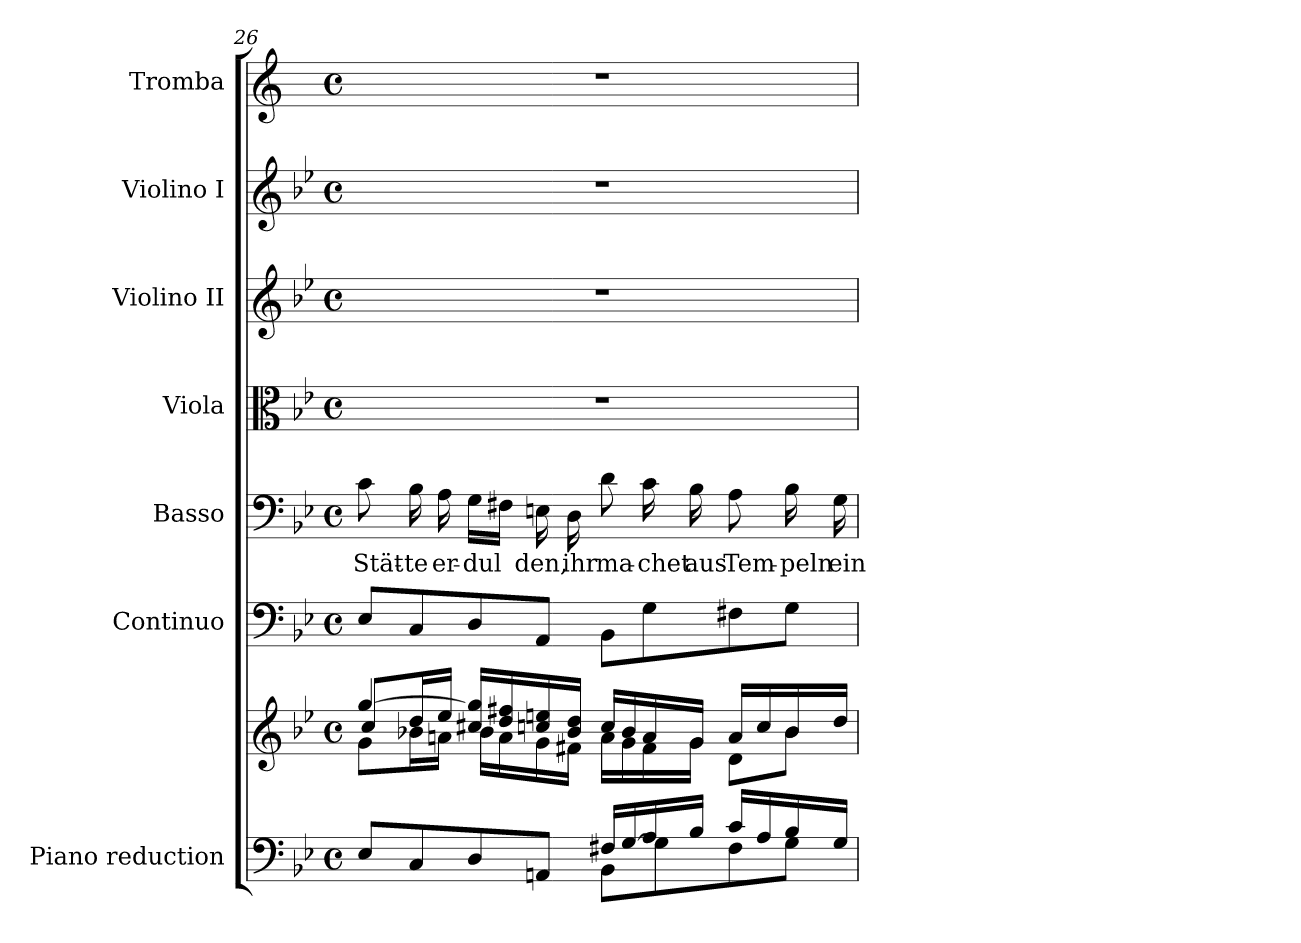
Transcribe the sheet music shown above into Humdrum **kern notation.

**kern	**kern	**kern	**kern	**text	**kern	**kern	**kern	**kern
*part7	*part7	*part6	*part5	*part5	*part4	*part3	*part2	*part1
*staff8	*staff7	*staff6	*staff5	*staff5	*staff4	*staff3	*staff2	*staff1
*I"Piano reduction	*	*I"Continuo	*I"Basso	*	*I"Viola	*I"Violino II	*I"Violino I	*I"Tromba
*I'Pno	*	*	*	*	*	*	*	*
!!LO:PB:g=z
*clefF4	*clefG2	*clefF4	*clefF4	*	*clefC3	*clefG2	*clefG2	*clefG2
*	*	*	*	*	*	*	*	*ITrd1c2
*k[b-e-]	*k[b-e-]	*k[b-e-]	*k[b-e-]	*	*k[b-e-]	*k[b-e-]	*k[b-e-]	*k[b-e-]
*M4/4	*M4/4	*M4/4	*M4/4	*	*M4/4	*M4/4	*M4/4	*M4/4
*met(c)	*met(c)	*met(c)	*met(c)	*	*met(c)	*met(c)	*met(c)	*met(c)
=26	=26	=26	=26	=26	=26	=26	=26	=26
*^	*^	*	*	*	*	*	*	*
*	*	*	*^	*	*	*	*	*	*	*
!	!	!	!	!	!	!	!LO:LY:b	!	!	!	!
4ryy	8E-/L	[4gg/	8cc/L	8g\L	8E-/L	8c\	Stät-	1r	1r	1r	1r
!	!	!	!	!	!	!	!LO:LY:b	!	!	!	!
.	8C/	.	16dd/L	16b-X\L	8C/	16B-\	te	.	.	.	.
!	!	!	!	!	!	!	!LO:LY:b	!	!	!	!
.	.	.	16ee-/JJ	16an\JJ	.	16A\	er-	.	.	.	.
!	!	!	!	!	!	!	!LO:LY:b	!	!	!	!
4ryy	8D/	16cc#X/ 16gg/]LL	16b-\LL	2.ryy	8D/	16G\LL	dul	.	.	.	.
.	.	16dd/ 16ff#X/	16a\	.	.	16F#X\JJ	.	.	.	.	.
!	!	!	!	!	!	!	!LO:LY:b	!	!	!	!
.	8AAn/J	16ccn/ 16een/	16g\	.	8AA/J	16En\	den,	.	.	.	.
!	!	!	!	!	!	!	!LO:LY:b	!	!	!	!
.	.	16b-/ 16dd/JJ	16f#X\JJ	.	.	16D\	ihr	.	.	.	.
!	!	!	!	!	!	!	!LO:LY:b	!	!	!	!
16F#X/LL	8BB-\L	16cc/LL	16a\LL	.	8BB-\L	8d\	ma-	.	.	.	.
[16G/	.	16b-/	16g\	.	.	.	.	.	.	.	.
!	!	!	!	!	!	!	!LO:LY:b	!	!	!	!
16A/	8G\]	16a/	16f#\	.	8G\	16c\	chet	.	.	.	.
!	!	!	!	!	!	!	!LO:LY:b	!	!	!	!
16B-/JJ	.	16g/JJ	16g\JJ	.	.	16B-\	aus	.	.	.	.
!	!	!	!	!	!	!	!LO:LY:b	!	!	!	!
16c/LL	8F#\	16a/LL	8d\L	.	8F#X\	8A\	Tem-	.	.	.	.
16A/	.	16cc/	.	.	.	.	.	.	.	.	.
!	!	!	!	!	!	!	!LO:LY:b	!	!	!	!
16B-/	8G\J	16b-/	8b-\J	.	8G\J	16B-\	peln	.	.	.	.
!	!	!	!	!	!	!	!LO:LY:b	!	!	!	!
16G/JJ	.	16dd/JJ	.	.	.	16G\	ein	.	.	.	.
*v	*v	*	*	*	*	*	*	*	*	*	*
*	*v	*v	*v	*	*	*	*	*	*	*
=	=	=	=	=	=	=	=	=
*-	*-	*-	*-	*-	*-	*-	*-	*-
